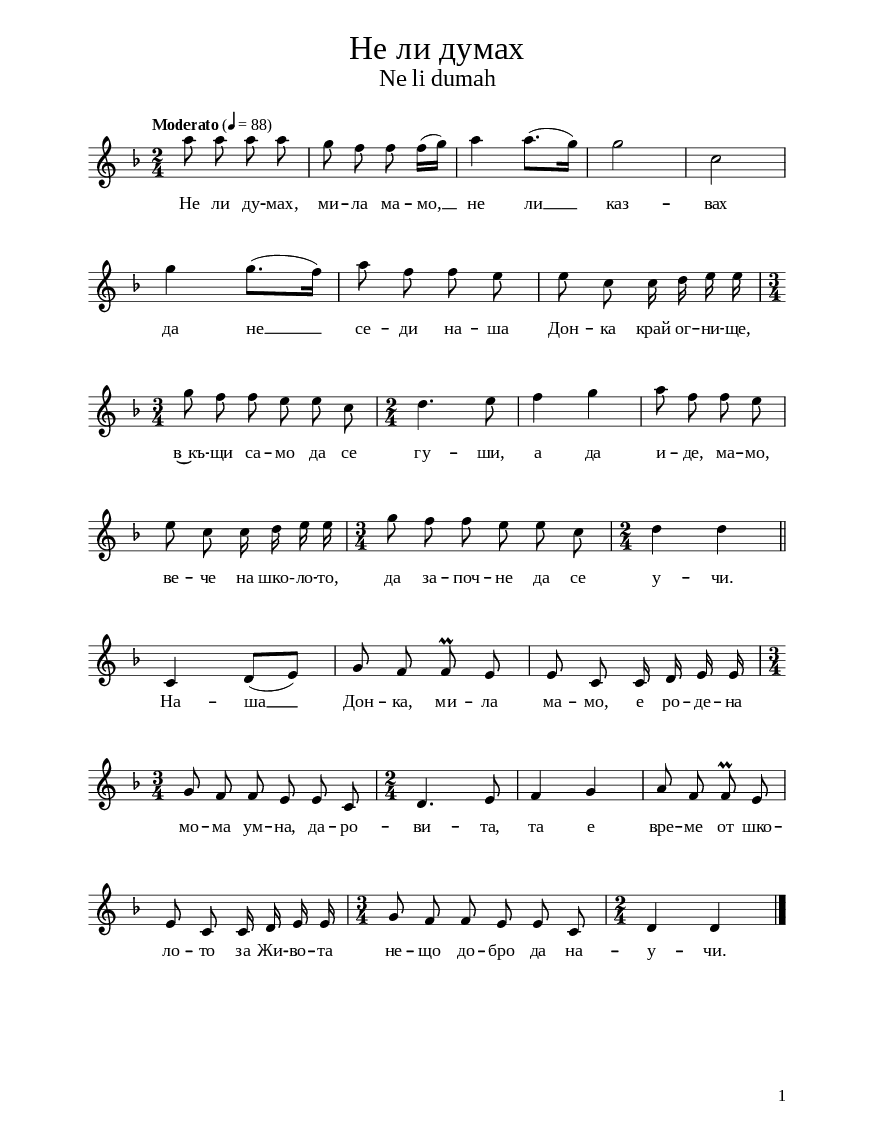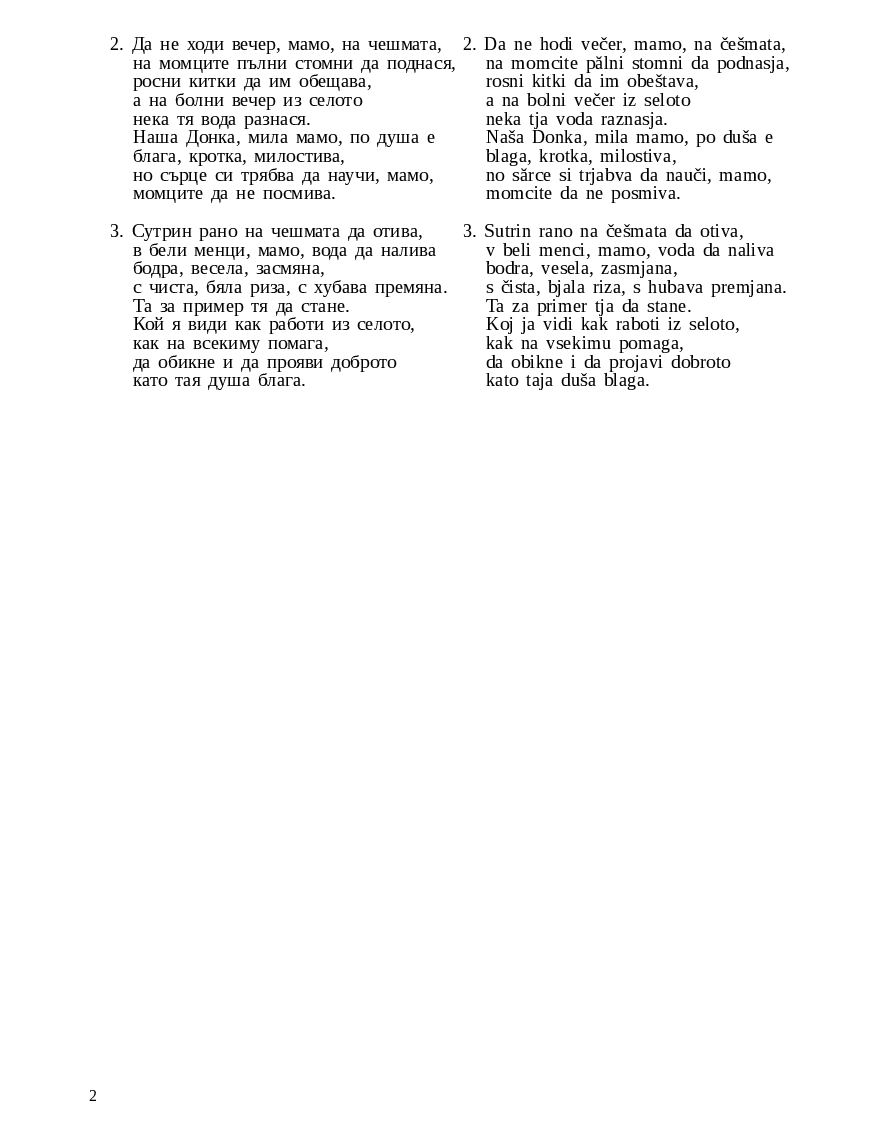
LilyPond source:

\version "2.24.2"

% include paper part and global functions
\include "include/globals.ily"

\bookpart {
  \label #'ref154
  \tocItem \markup "Не ли думах – Ne li dumah"
  \include "include/bookpart-paper.ily"
  \score {
    \include "include/score-layout.ily"

    \new Voice \absolute {
      \clef treble
      \key d \minor
      \time 2/4
      \tempoFunc "Moderato" 4 "88"
      \autoBeamOff

      a''8 a''8 a''8 a''8 | % 2
      g''8 f''8 f''8 f''16 [ ( g''16 ) ] | % 3
      a''4 a''8. [( g''16 )] | % 4
      g''2 | % 5
      c''2 \break | % 6
      g''4 g''8. [( f''16 )] | % 7
      a''8 f''8 f''8 e''8 | % 8
      e''8 c''8 c''16 d''16 e''16 e''16 \break | % 9
      \time 3/4  g''8 f''8 f''8 e''8 e''8 c''8 |
      \time 2/4  d''4. e''8 | % 11
      f''4 g''4 | % 12
      a''8 f''8 f''8 e''8 \break | % 13
      e''8 c''8 c''16 d''16 e''16 e''16 | % 14
      \time 3/4  g''8 f''8 f''8 e''8 e''8 c''8 | % 15
      \time 2/4  d''4 d''4 \bar "||"
      \break | % 16
      c'4 d'8 [( e'8 )] | % 17
      g'8 f'8 f'8\prall e'8 | % 18
      e'8 c'8 c'16 d'16 e'16 e'16 \break | % 19
      \time 3/4  g'8 f'8 f'8 e'8 e'8 c'8 |
      \time 2/4  d'4. e'8 | % 21
      f'4 g'4 | % 22
      a'8 f'8 f'8\prall e'8 \break | % 23
      e'8 c'8 c'16 d'16 e'16 e'16 | % 24
      \time 3/4  g'8 f'8 f'8 e'8 e'8 c'8 | % 25
      \time 2/4  d'4 d'4 \bar "|."
    }

    \addlyrics {
      Не ли ду
      -- мах, ми -- ла ма -- мо, __ не ли __ каз -- вах да
      не __ се -- ди на -- ша Дон -- ка край ог -- ни --
      ще, в~къ -- щи са -- мо да се гу -- ши, а да
      и -- де, ма -- мо, ве -- че на "шко-" -- ло -- то,
      да за -- поч -- не да се у -- чи. На -- ша __ Дон
      -- ка, ми -- ла ма -- мо, е ро -- де -- на мо --
      ма ум -- на, да -- ро -- ви -- та, та е вре --
      ме от шко -- ло -- то за Жи -- во -- та не --
      що до -- бро да на -- у -- чи.
    }

      \header {
        title = \titleFunc "Не ли думах" "Ne li dumah"
      }

      \midi{}

    } % score

    \pageBreak

   \markup \fontsize #+1.6 {
    \override #'(baseline-skip . 1.8)
      \column {

        \line {   "   " 2. Да не ходи вечер, мамо, на чешмата,}

        \line {   "        " на момците пълни стомни да поднася,}

        \line {   "        " росни китки да им обещава,}

        \line {   "        " а на болни вечер из селото} 

        \line {   "        " нека тя вода разнася.}

        \line {   "        " Наша Донка, мила мамо, по душа е}

        \line {   "        " блага, кротка, милостива,}

        \line {   "        " но сърце си трябва да научи, мамо,}

        \line {   "        " момците да не посмива.}

        \line {   "        " }

        \line {   "   " 3. Сутрин рано на чешмата да отива,}

        \line {   "        " в бели менци, мамо, вода да налива}

        \line {   "        " бодра, весела, засмяна,}

        \line {   "        " с чиста, бяла риза, с хубава премяна.}

        \line {   "        " Та за пример тя да стане.}

        \line {   "        " Кой я види как работи из селото,}

        \line {   "        " как на всекиму помага,}

        \line {   "        " да обикне и да прояви доброто}

        \line {   "        " като тая душа блага.}
      }

      \hspace #-2
      \override #'(baseline-skip . 1.8)
     
      \column {

        \line {   "   " 2. Da ne hodi večer, mamo, na češmata,}

        \line {   "        " na momcite pălni stomni da podnasja,}

        \line {   "        " rosni kitki da im obeštava,}

        \line {   "        " a na bolni večer iz seloto} 

        \line {   "        " neka tja voda raznasja.}

        \line {   "        " Naša Donka, mila mamo, po duša e}

        \line {   "        " blaga, krotka, milostiva,}

        \line {   "        " no sărce si trjabva da nauči, mamo,}

        \line {   "        " momcite da ne posmiva.}

        \line {   "        " }

        \line {   "   " 3. Sutrin rano na češmata da otiva,}

        \line {   "        " v beli menci, mamo, voda da naliva}

        \line {   "        " bodra, vesela, zasmjana,}

        \line {   "        " s čista, bjala riza, s hubava premjana.}

        \line {   "        " Ta za primer tja da stane.}

        \line {   "        " Koj ja vidi kak raboti iz seloto,}

        \line {   "        " kak na vsekimu pomaga,}

        \line {   "        " da obikne i da projavi dobroto}

        \line {   "        " kato taja duša blaga.}
      } %column
    } % markup

   \markup \empty-two
   
   
   

    % include foreign translation(s) of the song
    

  } % bookpart
